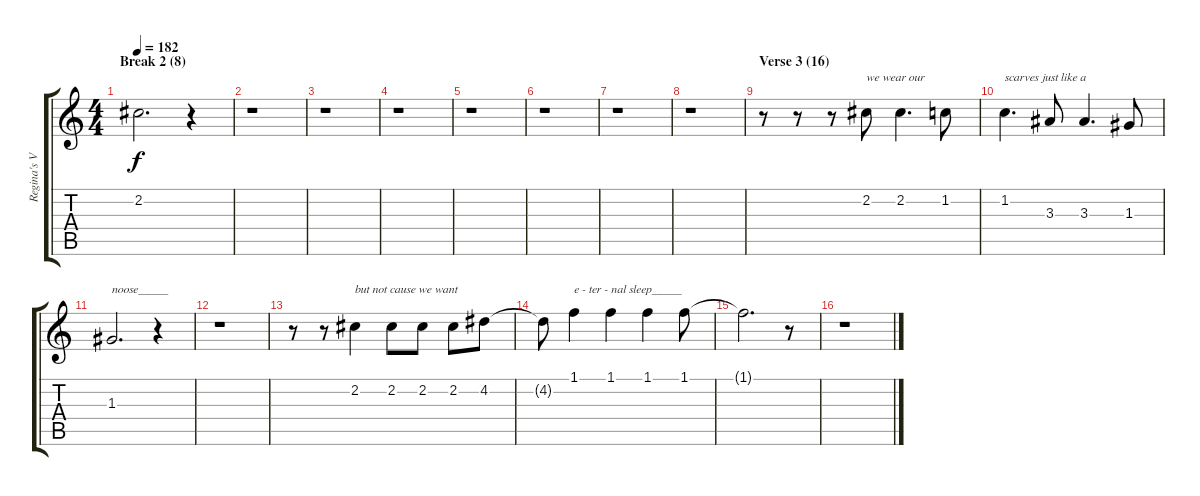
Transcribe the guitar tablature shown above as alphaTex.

\track ("Regina's Voicebox" "Regina's V") {instrument distortionguitar}
\staff {score tabs}
\tuning (E4 B3 G3 D3 A2 E2) {hide}
\ts (4 4)
\section ("" "Break 2 (8)")
\tempo 182
\clef g2
\ks c
2.2{t}.2{d dy f} r.4 |
r.1 |
r.1 |
r.1 |
r.1 |
r.1 |
r.1 |
r.1 |
\section ("" "Verse 3 (16)")
r.8 r.8 r.8 2.2.8{txt "we wear our"} 2.2.4{d} 1.2.8 |
1.2.4{d txt "scarves just like a"} 3.3.8 3.3.4{d} 1.3.8 |
1.3.2{d txt "noose_____"} r.4 |
r.1 |
r.8 r.8 2.2.4{txt "but not cause we want"} 2.2.8 2.2.8 2.2.8 4.2.8 |
4.2{t}.8 1.1.4{txt "e - ter - nal sleep_____"} 1.1.4 1.1.4 1.1.8 |
1.1{t}.2{d} r.8 |
r.1
